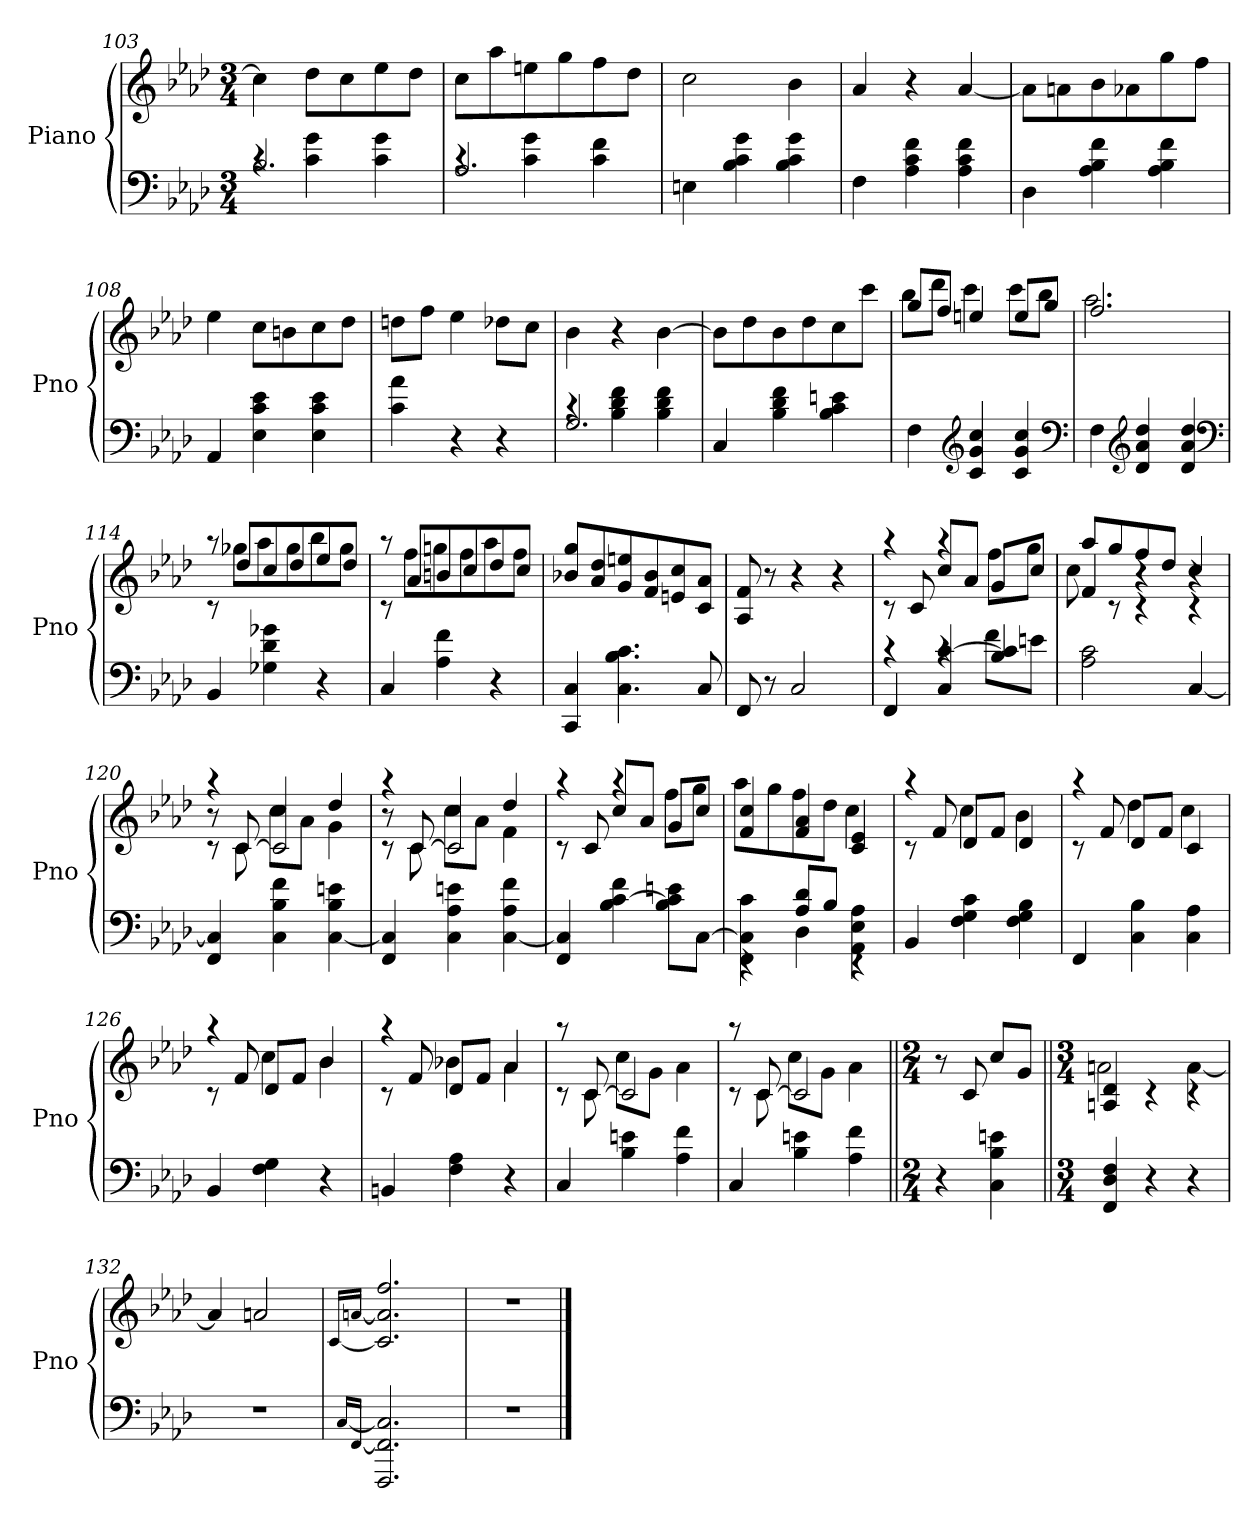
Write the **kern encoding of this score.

**kern	**kern
*part1	*part1
*staff2	*staff1
*I"Piano	*
*I'Pno	*
*clefF4	*clefG2
*k[b-e-a-d-]	*k[b-e-a-d-]
*M3/4	*M3/4
=103	=103
*^	*
2.B-	4rc	4cc]
.	4c 4g	8dd-L
.	.	8cc
.	4c 4g	8ee-
.	.	8dd-J
=104	=104	=104
2.A-	4rc	8ccL
.	.	8aa-
.	4c 4g	8een
.	.	8gg
.	4c 4f	8ff
.	.	8dd-J
*v	*v	*
=105	=105
4En	2cc
4B- 4c 4g	.
4B- 4c 4g	4b-
=106	=106
4F	4a-
4A- 4c 4f	4r
4A- 4c 4f	[4a-
=107	=107
4D-	8a-L]
.	8an
4A- 4B- 4f	8b-
.	8a-X
4A- 4B- 4f	8gg
.	8ffJ
=108	=108
4AA-	4ee-
4E- 4c 4e-	8ccL
.	8bn
4E- 4c 4e-	8cc
.	8dd-J
=109	=109
4c 4a-	8ddnL
.	8ffJ
4r	4ee-
4r	8dd-XL
.	8ccJ
=110	=110
*^	*
2.G	4rc	4b-
.	4B- 4d- 4f	4r
.	4B- 4d- 4f	[4b-
*v	*v	*
=111	=111
4C	8b-L]
.	8dd-
4B- 4d- 4f	8b-
.	8dd-
4B- 4c 4en	8cc
.	8cccJ
=112	=112
*	*^
4F	8ggL	8bb-L
.	8ffJ	8ddd-J
*clefG2	*	*
4c 4g 4cc	4een	4ccc
4c 4g 4cc	8eeL	8cccL
.	8ggJ	8bb-J
*clefF4	*	*
=113	=113	=113
4F	2.ff	2.aa-
*clefG2	*	*
4d- 4a- 4dd-	.	.
4d- 4a- 4dd-	.	.
*clefF4	*	*
=114	=114	=114
4BB-	8rc	8raa
.	8dd-L	8gg-XL
4G-X 4d- 4g-X	8cc	8aa-
.	8dd-	8gg-
4r	8ee-	8bb-
.	8dd-J	8gg-J
=115	=115	=115
4C	8rc	8raa
.	8a-L	8ffL
4A- 4f	8bn	8ggn
.	8cc	8ff
4r	8dd-	8aa-
.	8ccJ	8ffJ
*	*v	*v
=116	=116
4CC 4C	8b-X 8ggL
.	8a- 8dd-
4.C 4.B- 4.c	8g 8een
.	8f 8b-
.	8en 8cc
8C	8c 8a-J
=117	=117
8FF	8A- 8f
8r	8r
2C	4r
.	4r
=118	=118
*^	*^
4FF	4rc	8rc	4raa
.	.	8c	.
4C [4c	4rc	8ccL	4raa
.	.	8a-J	.
4B- 4c]	8fL	8gL	8ffL
.	8enJ	8ccJ	8ggJ
*v	*v	*	*
=119	=119	=119
*	*	*^
2A- 2c	4f	8cc	8aa-L
.	.	8rc	8gg
.	4r	4rc	8ff
.	.	.	8dd-J
[4C	4r	4rc	4cc
=120	=120	=120	=120
4FF 4C]	8r	8rc	4raa
.	[8c	8c	.
4C 4B- 4f	2c]	8ccL	4cc
.	.	8a-J	.
[4C 4B- 4en	.	4g	4dd-
=121	=121	=121	=121
4FF 4C]	8r	8rc	4raa
.	[8c	8c	.
4C 4A- 4en	2c]	8ccL	4cc
.	.	8a-J	.
[4C 4A- 4f	.	4f	4dd-
*	*	*v	*v
=122	=122	=122
4FF 4C]	8rc	4raa
.	8c	.
4B- [4c 4f	8ccL	4raa
.	8a-J	.
8B- 8c] 8enL	8gL	8ffL
[8CJ	8ccJ	8ggJ
=123	=123	=123
*^	*	*
4rEE	4FF 4C] 4c	4f 4cc	8aa-L
.	.	.	8gg
8A- 8d-L	4D-	4f 4a-	8ff
8B-J	.	.	8dd-J
4rEE	4AA- 4E- 4A-	4c 4e-	4cc
*v	*v	*	*
=124	=124	=124
4BB-	8rc	4raa
.	8f	.
4F 4G 4c	8d-L	4cc
.	8fJ	.
4F 4G 4B-	4d-	4b-
=125	=125	=125
4FF	8rc	4raa
.	8f	.
4C 4B-	8d-L	4dd-
.	8fJ	.
4C 4A-	4c	4cc
=126	=126	=126
4BB-	8rc	4raa
.	8f	.
4F 4G	8d-L	4cc
.	8fJ	.
4r	4b-	4b-
=127	=127	=127
4BBn	8rc	4raa
.	8f	.
4F 4A-	8d-L	4b-X
.	8fJ	.
4r	4a-	4a-
=128	=128	=128
4C	8rc	8raa
.	[8c	8c
4B- 4en	2c]	8ccL
.	.	8gJ
4A- 4f	.	4a-
=129	=129	=129
4C	8rc	8raa
.	[8c	8c
4B- 4en	2c]	8ccL
.	.	8gJ
4A- 4f	.	4a-
*	*v	*v
=130||	=130||
*M2/4	*M2/4
4r	8r
.	8c
4C 4B- 4en	8ccL
.	8gJ
=131||	=131||
*M3/4	*M3/4
*	*^
4FF 4D- 4F	4An 4d-	2an
4r	4rc	.
4r	4rc	[4a
*	*v	*v
=132	=132
2.r	4a]
.	2an
=133	=133
[16qCLL	[16qcLL
[16qFFJJ	[16qanJJ
2.FFF 2.FF] 2.C]	2.c] 2.a] 2.ff
=134	=134
2.r	2.r
==	==
*-	*-
